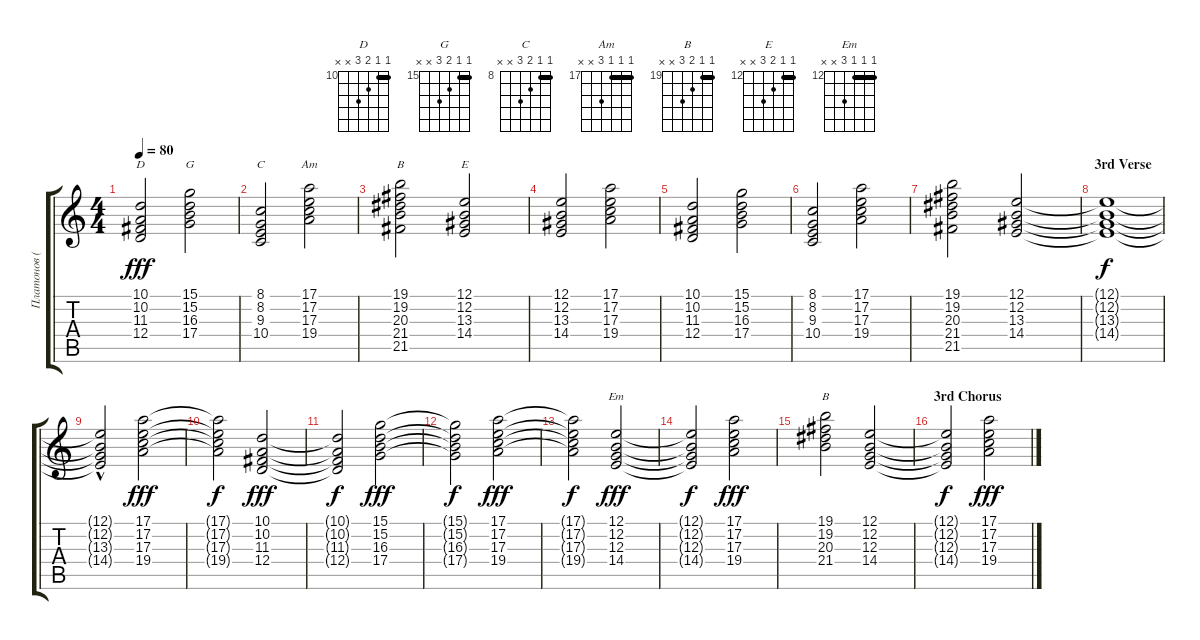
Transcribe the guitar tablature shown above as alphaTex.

\track ("Платонов (Клавиш. 2)" "Платонов (") {instrument rockorgan}
\staff {score tabs}
\tuning (E4 B3 G3 D3 A2 E2) {hide}
\chord ("D" 10 10 11 12 x x) {firstfret 10 barre 10}
\chord ("G" 15 15 16 17 x x) {firstfret 15 barre 15}
\chord ("C" 8 8 9 10 x x) {firstfret 8 barre 8}
\chord ("Am" 17 17 17 19 x x) {firstfret 17 barre 17}
\chord ("B" 19 19 20 21 21 x) {firstfret 19 barre 19}
\chord ("E" 12 12 13 14 x x) {firstfret 12 barre 12}
\chord ("Em" 12 12 12 14 x x) {firstfret 12 barre 12}
\chord ("B" 19 19 20 21 x x) {firstfret 19 barre 19}
\ts (4 4)
\tempo 80
\clef g2
\ks c
(10.1 10.2 11.3 12.4).2{ch "D" dy fff} (15.1 15.2 16.3 17.4).2{ch "G"} |
(8.1 8.2 9.3 10.4).2{ch "C"} (17.1 17.2 17.3 19.4).2{ch "Am"} |
(19.1 19.2 20.3 21.4 21.5).2{ch "B"} (12.1 12.2 13.3 14.4).2{ch "E"} |
(12.1 12.2 13.3 14.4).2 (17.1 17.2 17.3 19.4).2 |
(10.1 10.2 11.3 12.4).2 (15.1 15.2 16.3 17.4).2 |
(8.1 8.2 9.3 10.4).2 (17.1 17.2 17.3 19.4).2 |
(19.1 19.2 20.3 21.4 21.5).2 (12.1 12.2 13.3 14.4).2 |
\section ("" "3rd Verse")
(12.1{t} 12.2{t} 13.3{t} 14.4{t}).1{dy f} |
(12.1{hac t} 12.2{t} 13.3{t} 14.4{t}).2 (17.1 17.2 17.3 19.4).2{dy fff} |
(17.1{t} 17.2{t} 17.3{t} 19.4{t}).2{dy f} (10.1 10.2 11.3 12.4).2{dy fff} |
(10.1{t} 10.2{t} 11.3{t} 12.4{t}).2{dy f} (15.1 15.2 16.3 17.4).2{dy fff} |
(15.1{t} 15.2{t} 16.3{t} 17.4{t}).2{dy f} (17.1 17.2 17.3 19.4).2{dy fff} |
(17.1{t} 17.2{t} 17.3{t} 19.4{t}).2{dy f} (12.1 12.2 12.3 14.4).2{ch "Em" dy fff} |
(12.1{t} 12.2{t} 12.3{t} 14.4{t}).2{dy f} (17.1 17.2 17.3 19.4).2{dy fff} |
(19.1 19.2 20.3 21.4).2{ch "B"} (12.1 12.2 12.3 14.4).2 |
\section ("" "3rd Chorus")
(12.1{t} 12.2{t} 12.3{t} 14.4{t}).2{dy f} (17.1 17.2 17.3 19.4).2{dy fff}
